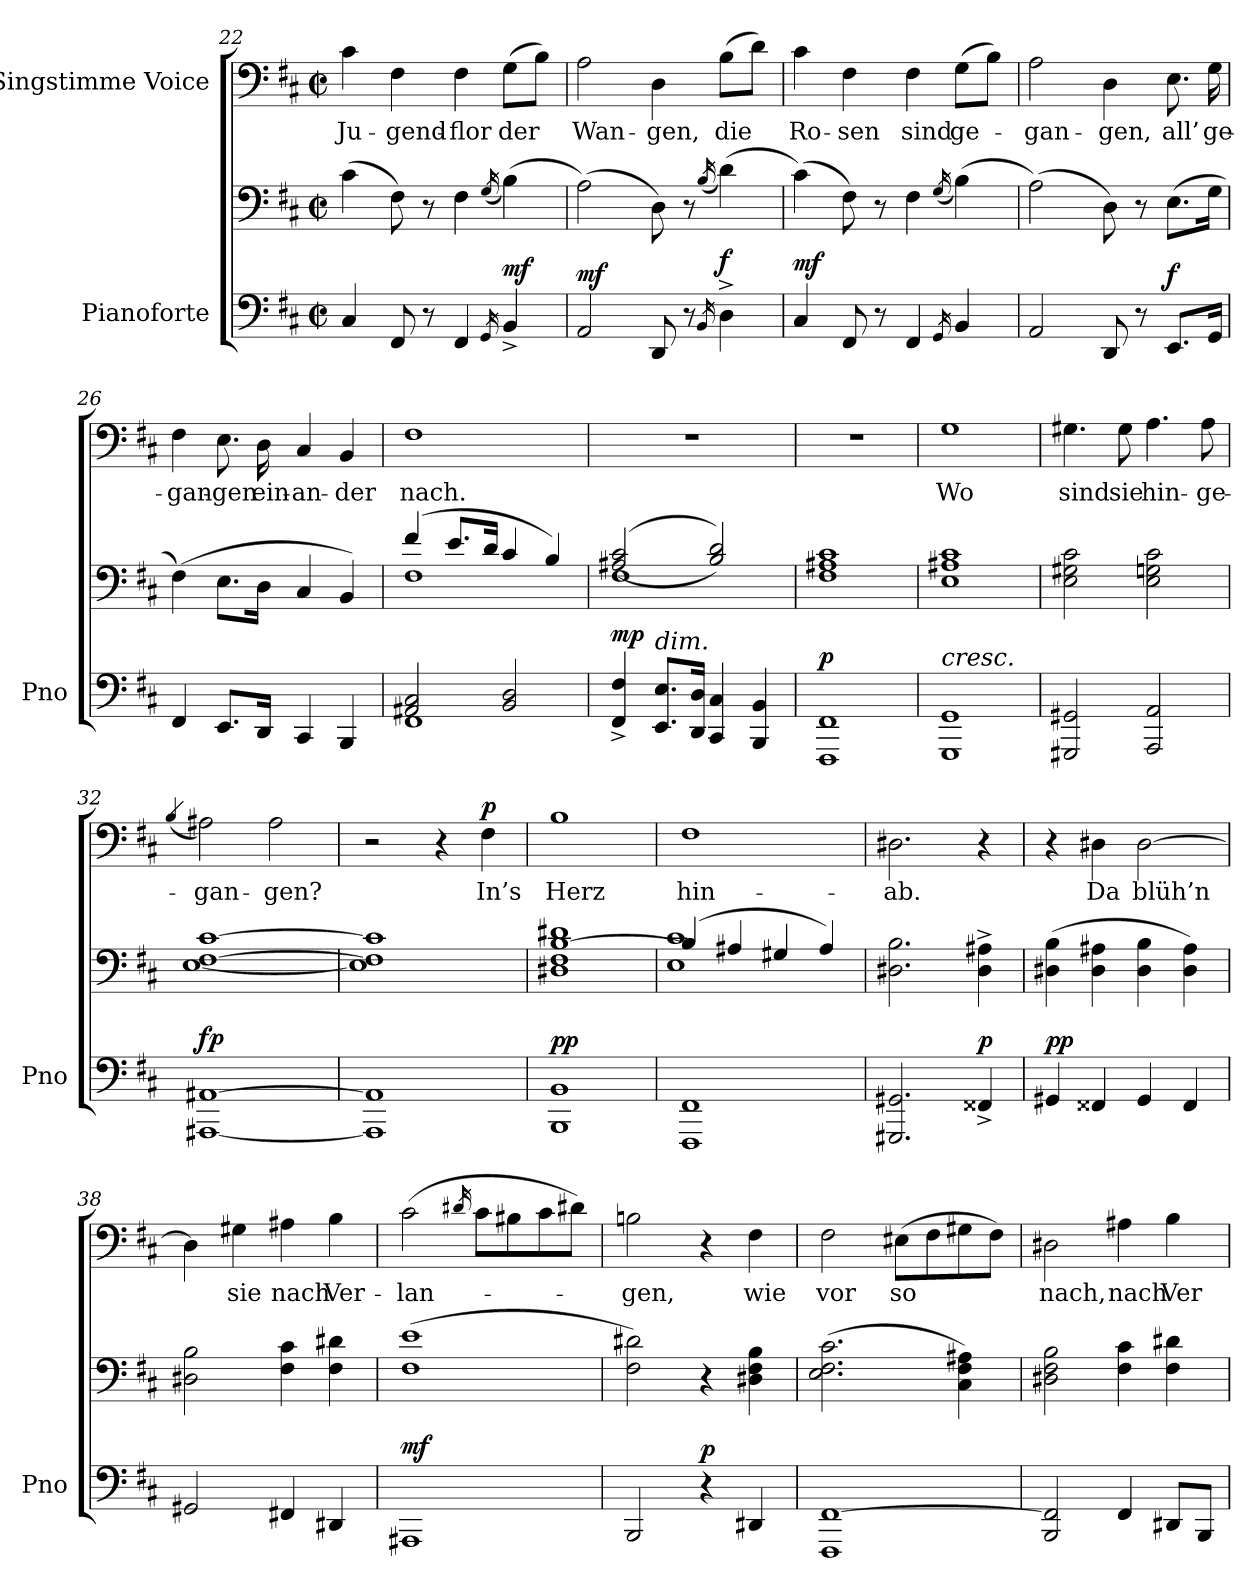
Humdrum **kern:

**kern	**kern	**dynam	**kern	**text	**dynam
*part2	*part2	*part2	*part1	*part1	*part1
*staff3	*staff2	*staff2/3	*staff1	*staff1	*staff1
*I"Pianoforte	*	*	*I"Singstimme Voice	*	*
*I'Pno	*	*	*	*	*
*clefF4	*clefF4	*	*clefF4	*	*
*k[f#c#]	*k[f#c#]	*	*k[f#c#]	*	*
*M2/2	*M2/2	*	*M2/2	*	*
*met(c|)	*met(c|)	*	*met(c|)	*	*
=22	=22	=22	=22	=22	=22
!	!	!	!	!LO:LY:b	!
4C#/	(>4c#\	.	4c#\	Ju-	.
!	!	!	!	!LO:LY:b	!
8FF#/	8F#\)	.	4F#\	-gend-	.
8r	8r	.	.	.	.
!	!	!	!	!LO:LY:b	!
4FF#/	4F#\	.	4F#\	-flor	.
16qGG/	(<16qG/	.	.	.	.
!	!	!LO:DY:a=2	!	!LO:LY:b	!
4BB^/	(>4B\)	mf	(>8G\L	der	.
.	.	.	8B\J)	.	.
=23	=23	=23	=23	=23	=23
!	!	!LO:DY:a=2	!	!LO:LY:b	!
2AA/	(>2A\)	mf	2A\	Wan-	.
!	!	!	!	!LO:LY:b	!
8DD/	8D\)	.	4D\	-gen,	.
8r	8r	.	.	.	.
16qBB/	(<16qB/	.	.	.	.
!	!	!LO:DY:a=2	!	!LO:LY:b	!
4D^\	(>4d\)	f	(>8B\L	die	.
.	.	.	8d\J)	.	.
!!LO:PB:g=z
=24	=24	=24	=24	=24	=24
!	!	!LO:DY:a=2	!	!LO:LY:b	!
4C#/	(>4c#\)	mf	4c#\	Ro-	.
!	!	!	!	!LO:LY:b	!
8FF#/	8F#\)	.	4F#\	-sen	.
8r	8r	.	.	.	.
!	!	!	!	!LO:LY:b	!
4FF#/	4F#\	.	4F#\	sind	.
16qGG/	(<16qG/	.	.	.	.
!	!	!	!	!LO:LY:b	!
4BB/	(>4B\)	.	(>8G\L	ge-	.
.	.	.	8B\J)	.	.
=25	=25	=25	=25	=25	=25
!	!	!	!	!LO:LY:b	!
2AA/	(>2A\)	.	2A\	-gan-	.
!	!	!	!	!LO:LY:b	!
8DD/	8D\)	.	4D\	-gen,	.
8r	8r	.	.	.	.
!	!	!LO:DY:a=2	!	!LO:LY:b	!
8.EE/L	(>8.E\L	f	8.E\	all’	.
!	!	!	!	!LO:LY:b	!
16GG/Jk	16G\Jk	.	16G\	ge-	.
=26	=26	=26	=26	=26	=26
!	!	!	!	!LO:LY:b	!
4FF#/	(>4F#\)	.	4F#\	-gan-	.
!	!	!	!	!LO:LY:b	!
8.EE/L	8.E\L	.	8.E\	-gen	.
!	!	!	!	!LO:LY:b	!
16DD/Jk	16D\Jk	.	16D\	ein-	.
!	!	!	!	!LO:LY:b	!
4CC#/	4C#/	.	4C#/	-an-	.
!	!	!	!	!LO:LY:b	!
4BBB/	4BB/)	.	4BB/	-der	.
=27	=27	=27	=27	=27	=27
*^	*^	*	*	*	*
!	!	!	!	!	!	!LO:LY:b	!
2AA#X/ 2C#/	1FF#	(>4f#/	1F#	.	1F#	nach.	.
.	.	8.e/L	.	.	.	.	.
.	.	16d/Jk	.	.	.	.	.
2BB/ 2D/	.	4c#/	.	.	.	.	.
.	.	4B/)	.	.	.	.	.
*v	*v	*	*	*	*	*	*
=28	=28	=28	=28	=28	=28	=28
!	!	!	!LO:DY:a=2	!	!	!
4FF#/^ 4F#/^	(>(>2A#X/ 2c#/	1F#	mp	1r	.	.
!LO:TX:a:i:t=dim.	!	!	!	!	!	!
8.EE/ 8.E/L	.	.	.	.	.	.
16DD/ 16D/Jk	.	.	.	.	.	.
4CC#/ 4C#/	2B/ 2d/))	.	.	.	.	.
4BBB/ 4BB/	.	.	.	.	.	.
*	*v	*v	*	*	*	*
!!LO:LB:g=z
=29	=29	=29	=29	=29	=29
!	!	!LO:DY:a=2	!	!	!
1FFF# 1FF#	1F# 1A#X 1c#	p	1r	.	.
=30	=30	=30	=30	=30	=30
*	*	*	*MM80	*	*
!LO:TX:a:i:t=cresc.	!	!	!	!	!
!	!	!	!	!LO:LY:b	!
1GGG 1GG	1E 1A#X 1c#	.	1G	Wo	.
=31	=31	=31	=31	=31	=31
!	!	!	!	!LO:LY:b	!
2GGG#X/ 2GG#X/	2E\ 2G#X\ 2c#\	.	4.G#X\	sind	.
!	!	!	!	!LO:LY:b	!
.	.	.	8G#\	sie	.
!	!	!	!	!LO:LY:b	!
2AAA/ 2AA/	2E\ 2Gn\ 2c#\	.	4.A\	hin-	.
!	!	!	!	!LO:LY:b	!
.	.	.	8A\	-ge-	.
=32	=32	=32	=32	=32	=32
.	.	.	(<4qB/	.	.
!	!	!LO:DY:a=2	!	!LO:LY:b	!
[1AAA#X [1AA#X	[1E [1F# [1c#	fp	2A#X\)	-gan-	.
!	!	!	!	!LO:LY:b	!
.	.	.	2A#\	-gen?	.
=33	=33	=33	=33	=33	=33
1AAA#] 1AA#]	1E] 1F#] 1c#]	.	2r	.	.
.	.	.	4r	.	.
*	*	*	*MM76	*	*
!	!	!	!	!LO:LY:b	!LO:DY:a
.	.	.	4F#\	In’s	p
=34	=34	=34	=34	=34	=34
!	!	!LO:DY:a=2	!	!LO:LY:b	!
1BBB 1BB	1D#X 1F# [1B 1d#X	pp	1B	Herz	.
=35	=35	=35	=35	=35	=35
*	*^	*	*	*	*
!	!	!	!	!	!LO:LY:b	!
1FFF# 1FF#	(>4B/]	1E 1c#	.	1F#	hin-	.
.	4A#X/	.	.	.	.	.
.	4G#X/	.	.	.	.	.
.	4A#/)	.	.	.	.	.
*	*v	*v	*	*	*	*
=36	=36	=36	=36	=36	=36
!	!	!	!	!LO:LY:b	!
2.GGG#X/ 2.GG#X/	2.D#X\ 2.B\	.	2.D#X\	-ab.	.
!	!	!LO:DY:a=2	!	!	!
4FF##X^/	4D#\^ 4A#X\^	p	4r	.	.
!!LO:LB:g=z
=37	=37	=37	=37	=37	=37
!	!	!LO:DY:a=2	!	!	!
4GG#X/	(>4D#X\ 4B\	pp	4r	.	.
*	*	*	*MM88	*	*
!	!	!	!	!LO:LY:b	!
4FF##X/	4D#\ 4A#X\	.	4D#X\	Da	.
!	!	!	!	!LO:LY:b	!
4GG#/	4D#\ 4B\	.	[2D#\	blüh’n	.
4FF##/	4D#\ 4A#\)	.	.	.	.
=38	=38	=38	=38	=38	=38
2GG#X/	2D#X\ 2B\	.	4D#\]	.	.
!	!	!	!	!LO:LY:b	!
.	.	.	4G#X\	sie	.
!	!	!	!	!LO:LY:b	!
4FF#X/	4F#\ 4c#\	.	4A#X\	nach	.
!	!	!	!	!LO:LY:b	!
4DD#X/	4F#\ 4d#X\	.	4B\	Ver-	.
=39	=39	=39	=39	=39	=39
*	*	*	*MM76	*	*
!	!	!LO:DY:a=2	!	!LO:LY:b	!
1AAA#X	(>1F# 1e	mf	(>2c#\	-lan-	.
.	.	.	16qd#X/	.	.
.	.	.	8c#\L	.	.
.	.	.	8B#X\	.	.
.	.	.	8c#\	.	.
.	.	.	8d#\J)	.	.
=40	=40	=40	=40	=40	=40
!	!	!	!	!LO:LY:b	!
2BBB/	2F#\ 2d#X\)	.	2Bn\	-gen,	.
!	!	!LO:DY:a=2	!	!	!
4r	4r	p	4r	.	.
!	!	!	!	!LO:LY:b	!
4DD#X/	4D#X\ 4F#\ 4B\	.	4F#\	wie	.
=41	=41	=41	=41	=41	=41
!	!	!	!	!LO:LY:b	!
1FFF# [1FF#	(>2.E\ 2.F#\ 2.c#\	.	2F#\	vor	.
!	!	!	!	!LO:LY:b	!
.	.	.	(>8E#X\L	so	.
.	.	.	8F#\	.	.
.	4C#\ 4F#\ 4A#X\)	.	8G#X\	.	.
.	.	.	8F#\J)	.	.
=42	=42	=42	=42	=42	=42
!	!	!	!	!LO:LY:b	!
2BBB/ 2FF#/]	2D#X\ 2F#\ 2B\	.	2D#X\	nach,	.
!	!	!	!	!LO:LY:b	!
4FF#/	4F#\ 4c#\	.	4A#X\	nach	.
!	!	!	!	!LO:LY:b	!
8DD#X/L	4F#\ 4d#X\	.	4B\	Ver-	.
8BBB/J	.	.	.	.	.
=	=	=	=	=	=
*-	*-	*-	*-	*-	*-
